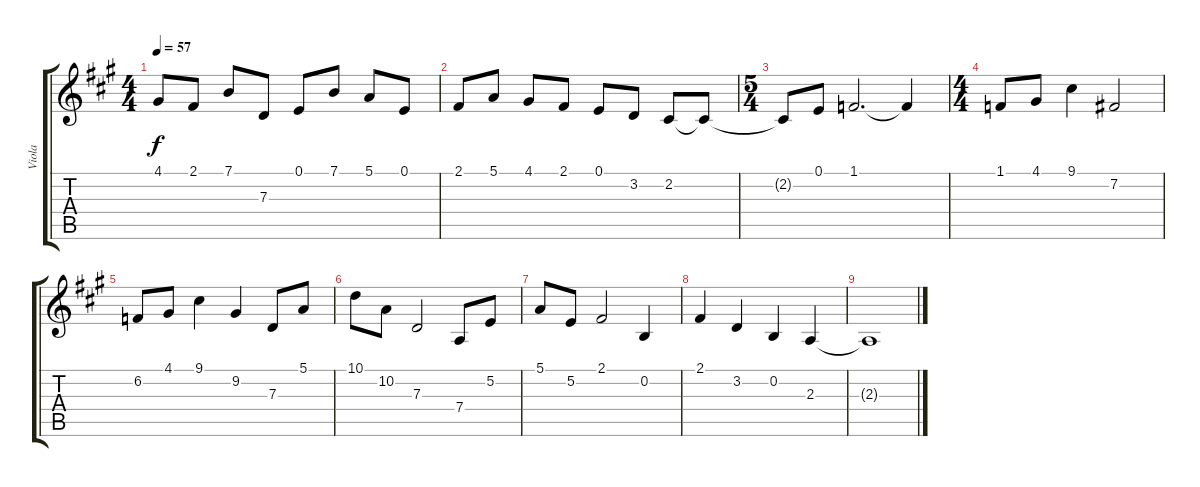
\track ("Viola" "Viola") {instrument acousticgrandpiano}
\staff {score tabs}
\tuning (E4 B3 G3 D3 A2 E2) {hide}
\ts (4 4)
\tempo 57
\clef g2
\ks a
4.1.8{dy f} 2.1.8 7.1.8 7.3.8 0.1.8 7.1.8 5.1.8 0.1.8 |
2.1.8 5.1.8 4.1.8 2.1.8 0.1.8 3.2.8 2.2.8 2.2{t}.8 |
\ts (5 4)
2.2{t}.8 0.1.8 1.1.2{d} 1.1{t}.4 |
\ts (4 4)
1.1.8 4.1.8 9.1.4 7.2.2 |
6.2.8 4.1.8 9.1.4 9.2.4 7.3.8 5.1.8 |
10.1.8 10.2.8 7.3.2 7.4.8 5.2.8 |
5.1.8 5.2.8 2.1.2 0.2.4 |
2.1.4 3.2.4 0.2.4 2.3.4 |
2.3{t}.1
